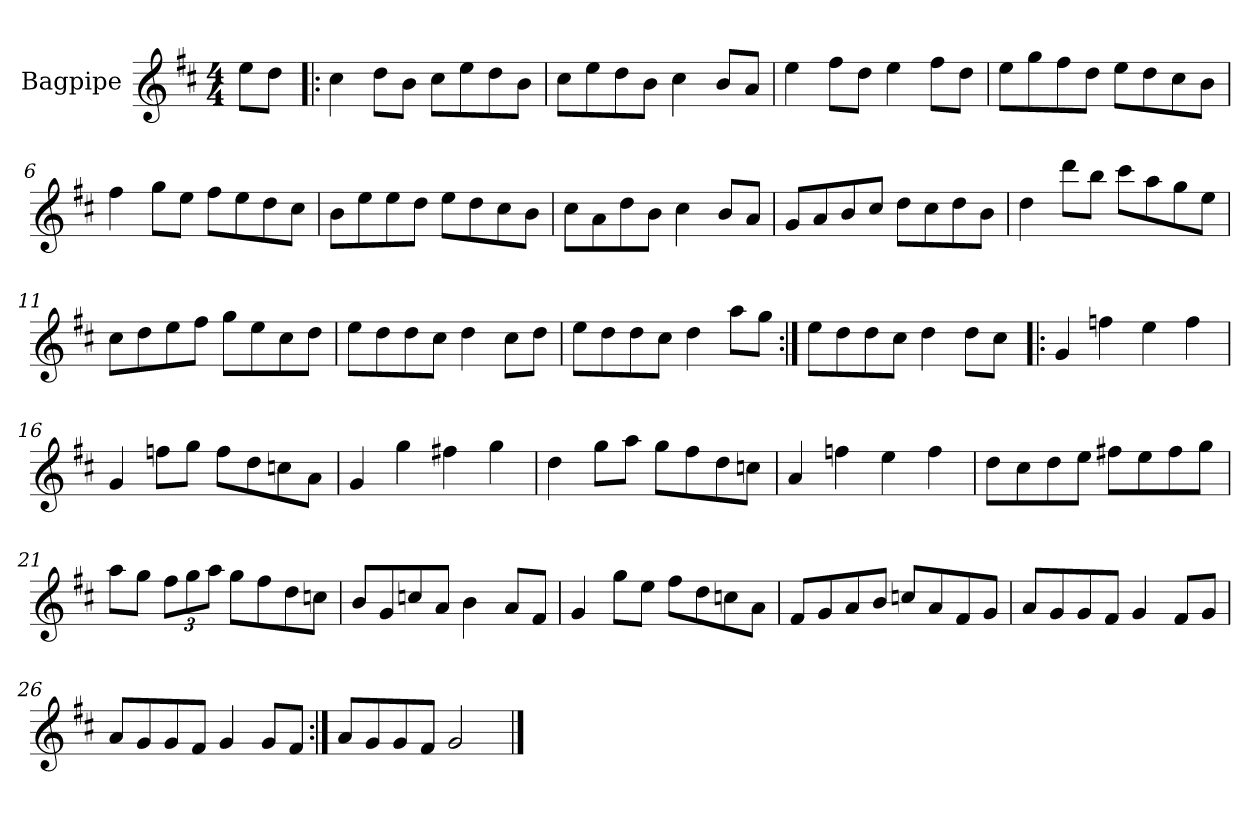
**kern
*part1
*staff1
*I"Bagpipe
*I'Bagp.
*clefG2
*k[f#c#]
*M4/4
=1
8ee\L
8dd\J
=2!|:
4cc#\
8dd\L
8b\J
8cc#\L
8ee\
8dd\
8b\J
=3
8cc#\L
8ee\
8dd\
8b\J
4cc#\
8b/L
8a/J
=4
4ee\
8ff#\L
8dd\J
4ee\
8ff#\L
8dd\J
=5
8ee\L
8gg\
8ff#\
8dd\J
8ee\L
8dd\
8cc#\
8b\J
!!LO:LB:g=z
=6
4ff#\
8gg\L
8ee\J
8ff#\L
8ee\
8dd\
8cc#\J
=7
8b\L
8ee\
8ee\
8dd\J
8ee\L
8dd\
8cc#\
8b\J
=8
8cc#\L
8a\
8dd\
8b\J
4cc#\
8b/L
8a/J
=9
8g/L
8a/
8b/
8cc#/J
8dd\L
8cc#\
8dd\
8b\J
!!LO:LB:g=z
=10
4dd\
8ddd\L
8bb\J
8ccc#\L
8aa\
8gg\
8ee\J
=11
8cc#\L
8dd\
8ee\
8ff#\J
8gg\L
8ee\
8cc#\
8dd\J
=12
8ee\L
8dd\
8dd\
8cc#\J
4dd\
8cc#\L
8dd\J
=13
8ee\L
8dd\
8dd\
8cc#\J
4dd\
8aa\L
8gg\J
=14:|!
8ee\L
8dd\
8dd\
8cc#\J
4dd\
8dd\L
8cc#\J
!!LO:LB:g=z
=15!|:
4g/
4ffn\
4ee\
4ff\
=16
4g/
8ffn\L
8gg\J
8ff\L
8dd\
8ccn\
8a\J
=17
4g/
4gg\
4ff#X\
4gg\
=18
4dd\
8gg\L
8aa\J
8gg\L
8ff#\
8dd\
8ccn\J
!!LO:LB:g=z
=19
4a/
4ffn\
4ee\
4ff\
=20
8dd\L
8cc#\
8dd\
8ee\J
8ff#X\L
8ee\
8ff#\
8gg\J
=21
8aa\L
8gg\J
*Xbrackettup
12ff#\L
12gg\
12aa\J
8gg\L
8ff#\
8dd\
8ccn\J
=22
8b/L
8g/
8ccn/
8a/J
4b\
8a/L
8f#/J
!!LO:LB:g=z
=23
4g/
8gg\L
8ee\J
8ff#\L
8dd\
8ccn\
8a\J
=24
8f#/L
8g/
8a/
8b/J
8ccn/L
8a/
8f#/
8g/J
=25
8a/L
8g/
8g/
8f#/J
4g/
8f#/L
8g/J
=26
8a/L
8g/
8g/
8f#/J
4g/
8g/L
8f#/J
=27:|!
8a/L
8g/
8g/
8f#/J
2g/
==
*-
